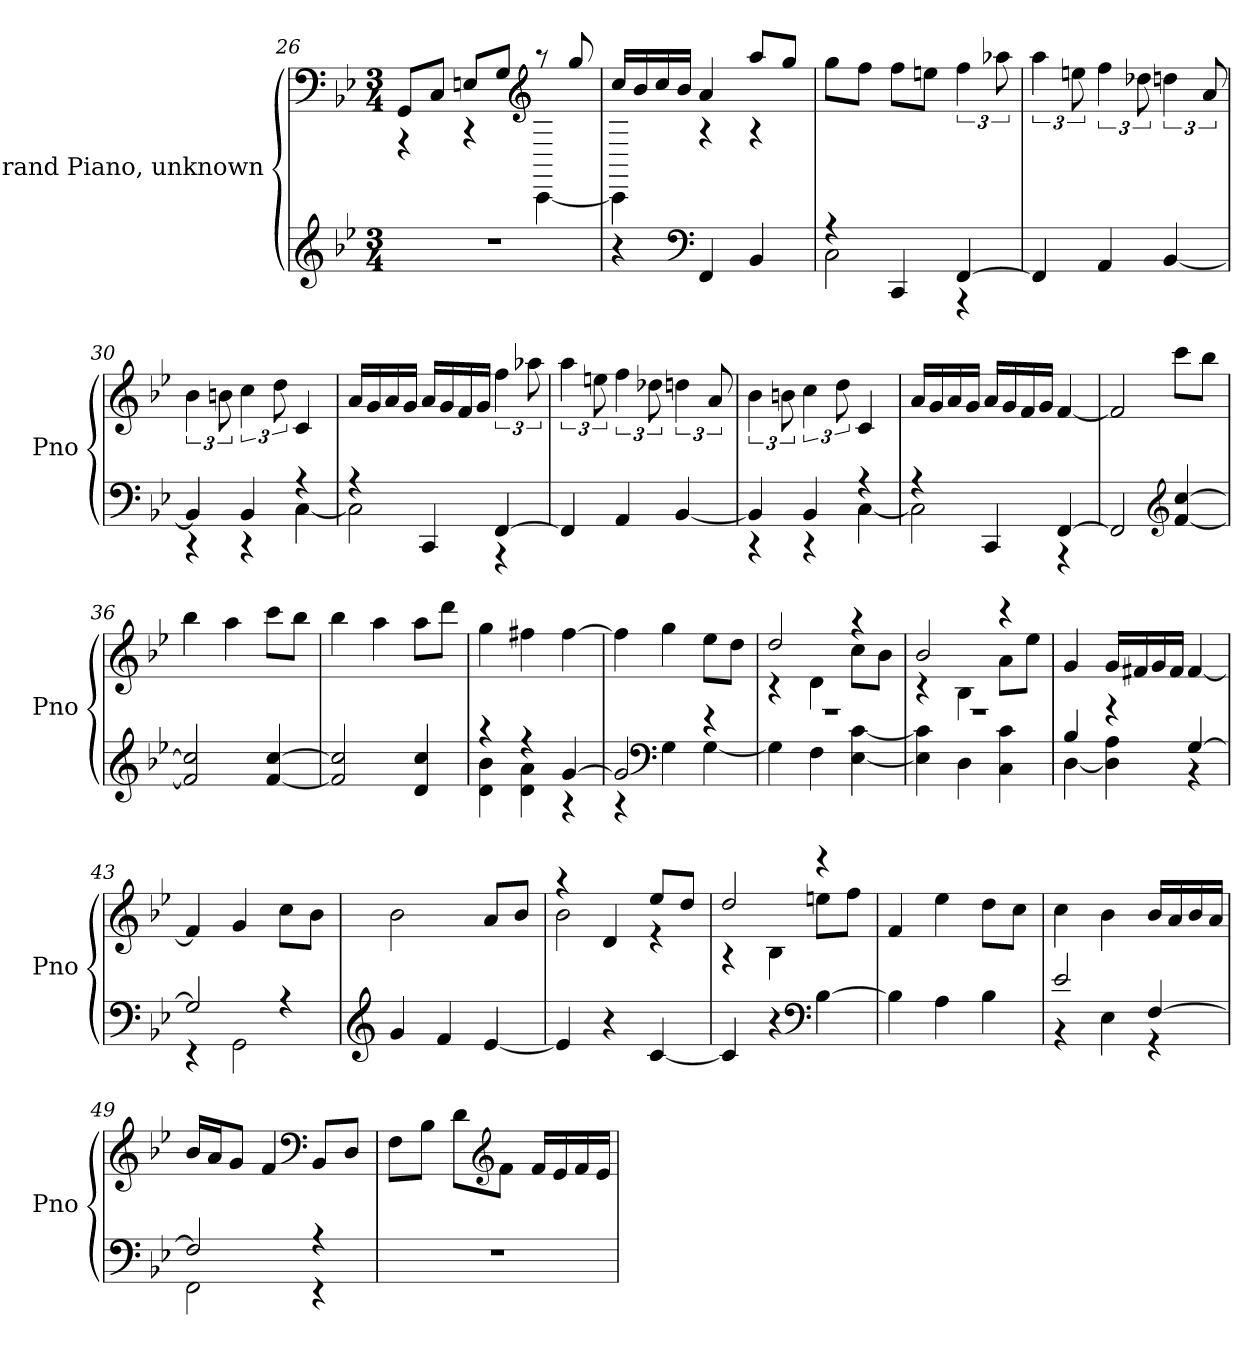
**kern	**kern
*part1	*part1
*staff2	*staff1
*I"Grand Piano, unknown	*
*I'Pno	*
*clefG2	*clefF4
*k[b-e-]	*k[b-e-]
*M3/4	*M3/4
=26	=26
*	*^
2.r	8GG/L	4r
.	8C/J	.
.	8En/L	4r
.	8G/J	.
*	*clefG2	*
.	8r	[4CC\
.	8gg/	.
=27	=27	=27
4r	16cc/LL	4CC\]
.	16b-/	.
.	16cc/	.
.	16b-/JJ	.
*clefF4	*	*
4FF/	4a/	4r
4BB-/	8aa/L	4r
.	8gg/J	.
*	*v	*v
=28	=28
*^	*
4r	2C\	8gg\L
.	.	8ff\J
4CC/	.	8ff\L
.	.	8een\J
[4FF/	4r	6ff\
.	.	12aa-X\
*v	*v	*
=29	=29
4FF/]	6aa\
.	12een\
4AA/	6ff\
.	12dd-X\
[4BB-/	6ddn\
.	12a/
!!LO:PB:g=z
=30	=30
*^	*
4BB-/]	4r	6b-\
.	.	12bn\
4BB-/	4r	6cc\
.	.	12dd\
4r	[4C\	4c/
=31	=31	=31
4r	2C\]	16a/LL
.	.	16g/
.	.	16a/
.	.	16g/JJ
4CC/	.	16a/LL
.	.	16g/
.	.	16f/
.	.	16g/JJ
[4FF/	4r	6ff\
.	.	12aa-X\
*v	*v	*
=32	=32
4FF/]	6aa\
.	12een\
4AA/	6ff\
.	12dd-X\
[4BB-/	6ddn\
.	12a/
=33	=33
*^	*
4BB-/]	4r	6b-\
.	.	12bn\
4BB-/	4r	6cc\
.	.	12dd\
4r	[4C\	4c/
=34	=34	=34
4r	2C\]	16a/LL
.	.	16g/
.	.	16a/
.	.	16g/JJ
4CC/	.	16a/LL
.	.	16g/
.	.	16f/
.	.	16g/JJ
[4FF/	4r	[4f/
*v	*v	*
=35	=35
2FF/]	2f/]
*clefG2	*
[4f/ [4cc/	8ccc\L
.	8bb-\J
!!LO:LB:g=z
=36	=36
2f/] 2cc/]	4bb-\
.	4aa\
[4f/ [4cc/	8ccc\L
.	8bb-\J
=37	=37
2f/] 2cc/]	4bb-\
.	4aa\
4d/ 4cc/	8aa\L
.	8ddd\J
=38	=38
*^	*
4r	4d\ 4b-\	4gg\
4r	4d\ 4a\	4ff#X\
[4g/	4r	[4ff#\
=39	=39	=39
2g/]	4r	4ff#\]
*clefF4	*	*
.	4G\	4gg\
4r	[4G\	8ee-\L
.	.	8dd\J
=40	=40	=40
*	*	*^
2.r	4G\]	2dd/	4r
.	4F\	.	4d\
.	[4E-\ [4c\	4r	8cc\L
.	.	.	8b-\J
=41	=41	=41	=41
2.r	4E-\] 4c\]	2b-/	4r
.	4D\	.	4B-\
.	4C\ 4c\	4r	8a\L
.	.	.	8ee-\J
*	*	*v	*v
=42	=42	=42
4B-/	[4D\	4g/
4r	4D\] 4A\	16g/LL
.	.	16f#X/
.	.	16g/
.	.	16f#/JJ
[4G/	4r	[4f#/
=43	=43	=43
2G/]	4r	4f#/]
.	2GG\	4g/
4r	.	8cc\L
.	.	8b-\J
*v	*v	*
!!LO:LB:g=z
=44	=44
*clefG2	*
4g/	2b-\
4f/	.
[4e-/	8a/L
.	8b-/J
=45	=45
*	*^
4e-/]	4r	2b-\
4r	4d/	.
[4c/	8ee-/L	4r
.	8dd/J	.
=46	=46	=46
4c/]	2dd/	4r
4r	.	4B-\
*clefF4	*	*
[4B-\	4r	8een\L
.	.	8ff\J
*	*v	*v
=47	=47
4B-\]	4f/
4A\	4ee-\
4B-\	8dd\L
.	8cc\J
=48	=48
*^	*
2e-/	4r	4cc\
.	4E-\	4b-\
[4F/	4r	16b-/LL
.	.	16a/
.	.	16b-/
.	.	16a/JJ
=49	=49	=49
2F/]	2FF\	16b-/LL
.	.	16a/J
.	.	8g/J
.	.	4f/
*	*	*clefF4
4r	4r	8BB-/L
.	.	8D/J
*v	*v	*
=50	=50
2.r	8F\L
.	8B-\J
.	8d\L
*	*clefG2
.	8f\J
.	16f/LL
.	16e-/
.	16f/
.	16e-/JJ
=	=
*-	*-
